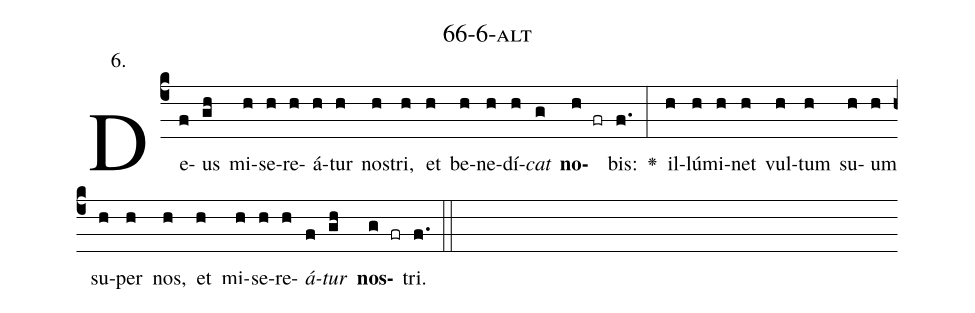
name: 66-6-alt;
annotation: 6.;
%%
(c4)De(f)us(gh) mi(h)se(h)re(h)á(h)tur(h) nos(h)tri,(h) et(h) be(h)ne(h)dí(h)<i>cat</i>(g) <b>no</b>(h fr)bis:(f.) <v>\greheightstar</v>(:) il(h)lú(h)mi(h)net(h) vul(h)tum(h) su(h)um(h) su(h)per(h) nos,(h) et(h) mi(h)se(h)re(h)<i>á</i>(f)<i>tur</i>(gh) <b>nos</b>(g fr)tri.(f.) (::)


%E(h) u(h) o(f) u(gh) a(g) e.(f.) (::)
